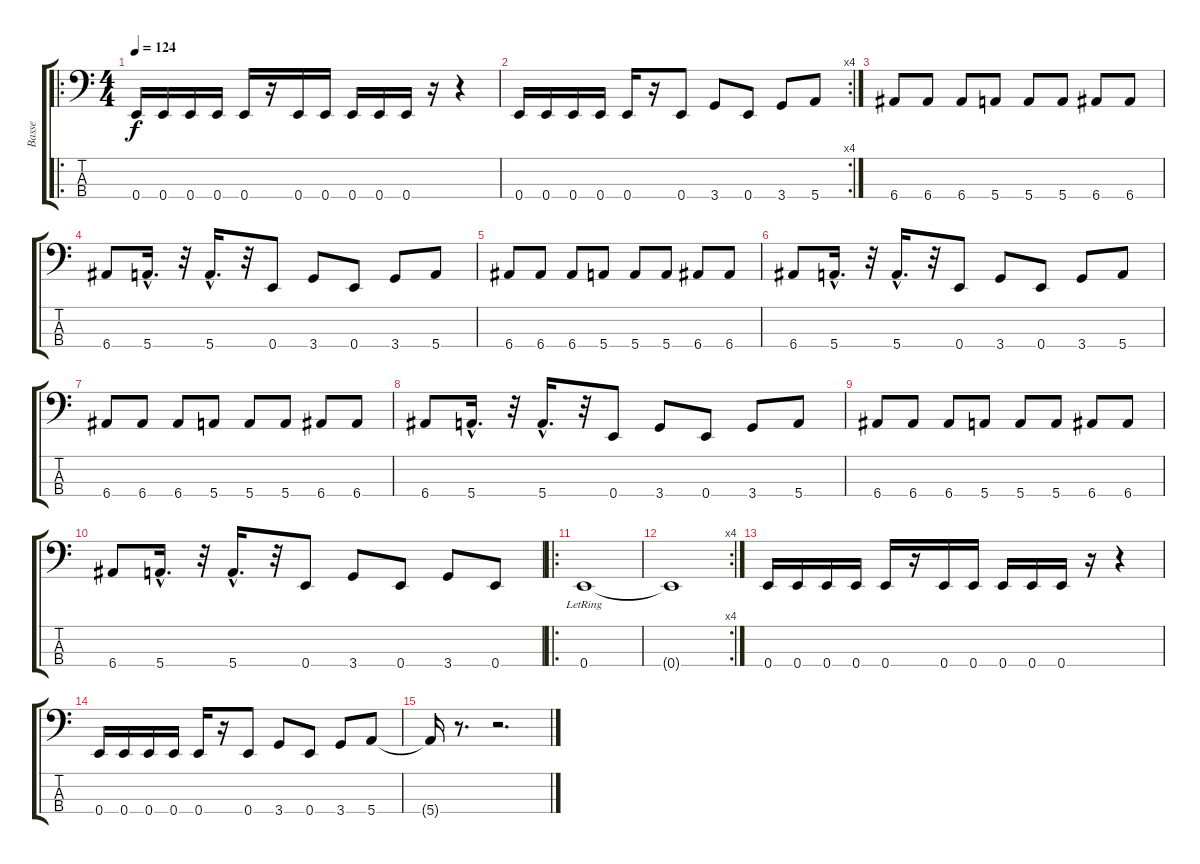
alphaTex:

\track ("Basse" "Basse") {instrument electricbassfinger}
\staff {score tabs}
\tuning (G2 D2 A1 E1) {hide}
\ro
\ts (4 4)
\tempo 124
\clef f4
\ks c
0.4.16{dy f} 0.4.16 0.4.16 0.4.16 0.4.16 r.16 0.4.16 0.4.16 0.4.16 0.4.16 0.4.16 r.16 r.4 |
\rc 4
0.4.16 0.4.16 0.4.16 0.4.16 0.4.16 r.16 0.4.8 3.4.8 0.4.8 3.4.8 5.4.8 |
6.4.8 6.4.8 6.4.8 5.4.8 5.4.8 5.4.8 6.4.8 6.4.8 |
6.4.8 5.4{hac}.16{d} r.32 5.4{hac}.16{d} r.32 0.4.8 3.4.8 0.4.8 3.4.8 5.4.8 |
6.4.8 6.4.8 6.4.8 5.4.8 5.4.8 5.4.8 6.4.8 6.4.8 |
6.4.8 5.4{hac}.16{d} r.32 5.4{hac}.16{d} r.32 0.4.8 3.4.8 0.4.8 3.4.8 5.4.8 |
6.4.8 6.4.8 6.4.8 5.4.8 5.4.8 5.4.8 6.4.8 6.4.8 |
6.4.8 5.4{hac}.16{d} r.32 5.4{hac}.16{d} r.32 0.4.8 3.4.8 0.4.8 3.4.8 5.4.8 |
6.4.8 6.4.8 6.4.8 5.4.8 5.4.8 5.4.8 6.4.8 6.4.8 |
6.4.8 5.4{hac}.16{d} r.32 5.4{hac}.16{d} r.32 0.4.8 3.4.8 0.4.8 3.4.8 0.4.8 |
\ro
0.4{lr}.1 |
\rc 4
0.4{t}.1 |
0.4.16 0.4.16 0.4.16 0.4.16 0.4.16 r.16 0.4.16 0.4.16 0.4.16 0.4.16 0.4.16 r.16 r.4 |
0.4.16 0.4.16 0.4.16 0.4.16 0.4.16 r.16 0.4.8 3.4.8 0.4.8 3.4.8 5.4.8 |
5.4{t}.16 r.8{d} r.2{d}
